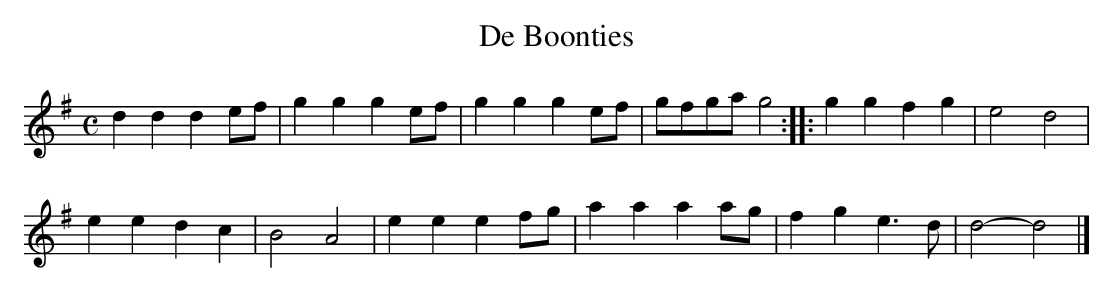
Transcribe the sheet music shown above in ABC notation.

X:1
T:De Boonties
M:C
K:Gmaj
d2d2d2ef|g2g2g2ef|g2g2g2ef|gfgag4:||:g2g2f2g2|e4d4|
e2e2d2c2|B4A4|e2e2e2fg|a2a2a2ag|f2g2e3d|d4-d4|]
